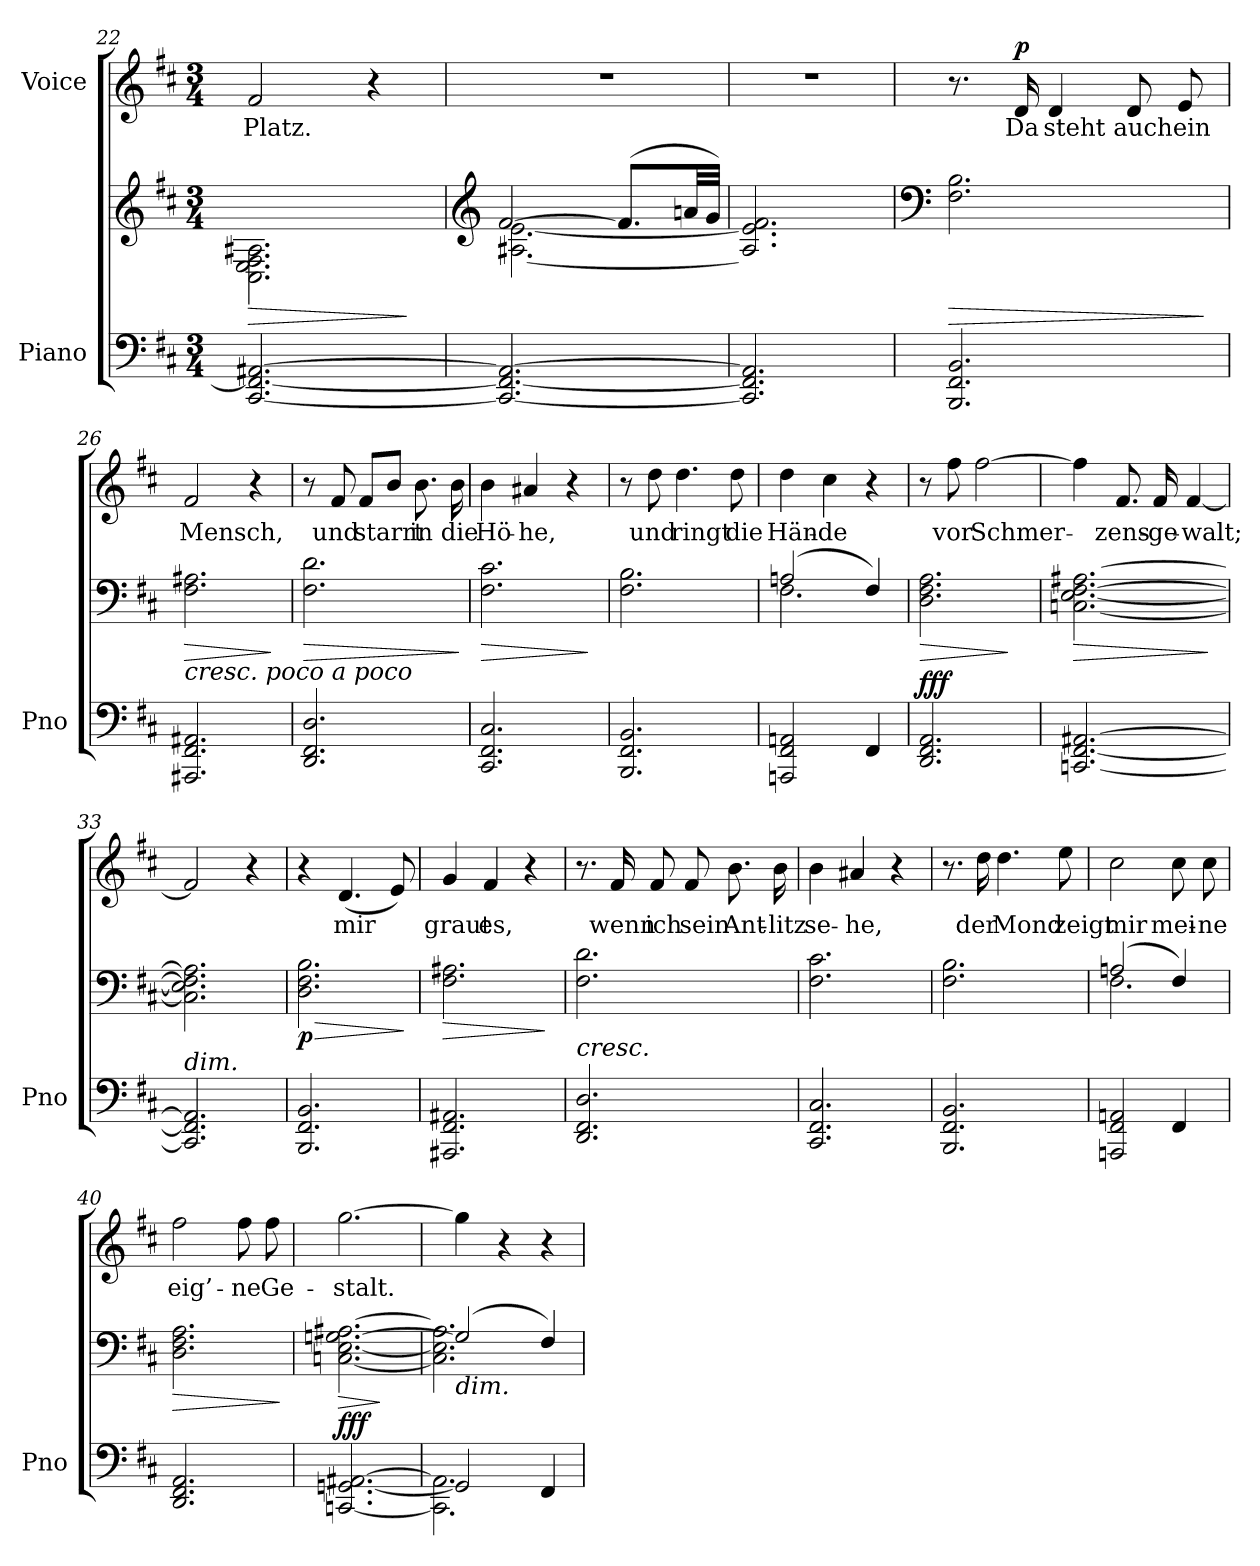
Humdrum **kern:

**kern	**kern	**dynam	**kern	**text	**dynam
*part2	*part2	*part2	*part1	*part1	*part1
*staff3	*staff2	*staff2/3	*staff1	*staff1	*staff1
*I"Piano	*	*	*I"Voice	*	*
*I'Pno	*	*	*	*	*
!!LO:LB:g=z
*clefF4	*clefG2	*	*clefG2	*	*
*k[f#c#]	*k[f#c#]	*	*k[f#c#]	*	*
*M3/4	*M3/4	*	*M3/4	*	*
=22	=22	=22	=22	=22	=22
!	!	!LO:HP:b	!	!LO:LY:b	!
[2.CC#/ 2.FF#/_ [2.AA#X/	2.C#\ 2.E\ 2.F#\ 2.A#X\	>	2f#/	Platz.	.
.	.	.	4r	.	.
.	.	]	.	.	.
=23	=23	=23	=23	=23	=23
*	*clefG2	*	*	*	*
*	*^	*	*	*	*
2.CC#/_ 2.FF#/_ 2.AA#/_	[2f#/	[2.A#X\ [2.e\	.	2.r	.	.
.	(>8.f#/L]	.	.	.	.	.
.	32an/LL	.	.	.	.	.
.	32g/JJJ)	.	.	.	.	.
=24	=24	=24	=24	=24	=24	=24
2.CC#/] 2.FF#/] 2.AA#/]	2.ryy	2.A#/] 2.e/] 2.f#/	.	2.r	.	.
*	*v	*v	*	*	*	*
=25	=25	=25	=25	=25	=25
*	*clefF4	*	*	*	*
*	*^	*	*	*	*
!	!	!	!LO:HP:b	!	!	!
*	*v	*v	*	*	*	*
2.BBB/ 2.FF#/ 2.BB/	2.F#\ 2.B\	>	8.r	.	.
!	!	!	!	!LO:LY:b	!LO:DY:b
.	.	.	16d/	Da	p
!	!	!	!	!LO:LY:b	!
.	.	.	4d/	steht	.
!	!	!	!	!LO:LY:b	!
.	.	.	8d/	auch	.
!	!	!	!	!LO:LY:b	!
.	.	.	8e/	ein	.
.	.	]	.	.	.
=26	=26	=26	=26	=26	=26
!LO:TX:a:i:t=cresc. poco a poco	!	!	!	!	!
!	!	!LO:HP:b	!	!LO:LY:b	!
2.AAA#X/ 2.FF#/ 2.AA#X/	2.F#\ 2.A#X\	>	2f#/	Mensch,	.
.	.	.	4r	.	.
.	.	]	.	.	.
=27	=27	=27	=27	=27	=27
!	!	!LO:HP:b	!	!	!
2.DD/ 2.FF#/ 2.D/	2.F#\ 2.d\	>	8r	.	.
!	!	!	!	!LO:LY:b	!
.	.	.	8f#/	und	.
!	!	!	!	!LO:LY:b	!
.	.	.	8f#/L	starrt	.
.	.	.	8b/J	.	.
!	!	!	!	!LO:LY:b	!
.	.	.	8.b\	in	.
!	!	!	!	!LO:LY:b	!
.	.	.	16b\	die	.
.	.	]	.	.	.
=28	=28	=28	=28	=28	=28
!	!	!LO:HP:b	!	!LO:LY:b	!
2.CC#/ 2.FF#/ 2.C#/	2.F#\ 2.c#\	>	4b\	Hö-	.
!	!	!	!	!LO:LY:b	!
.	.	.	4a#X/	-he,	.
.	.	.	4r	.	.
.	.	]	.	.	.
!!LO:PB:g=z
=29	=29	=29	=29	=29	=29
2.BBB/ 2.FF#/ 2.BB/	2.F#\ 2.B\	.	8r	.	.
!	!	!	!	!LO:LY:b	!
.	.	.	8dd\	und	.
!	!	!	!	!LO:LY:b	!
.	.	.	4.dd\	ringt	.
!	!	!	!	!LO:LY:b	!
.	.	.	8dd\	die	.
=30	=30	=30	=30	=30	=30
*	*^	*	*	*	*
!	!	!	!	!	!LO:LY:b	!
2AAAn/ 2FF#/ 2AAn/	(>2An/	2.F#\	.	4dd\	Hän-	.
!	!	!	!	!	!LO:LY:b	!
.	.	.	.	4cc#\	-de	.
4FF#/	4F#/)	.	.	4r	.	.
*	*v	*v	*	*	*	*
=31	=31	=31	=31	=31	=31
!	!	!LO:HP:b	!	!	!
!	!	!LO:DY:n=1:a=2	!	!	!
2.DD/ 2.FF#/ 2.AA/	2.D\ 2.F#\ 2.A\	> fff	8r	.	.
!	!	!	!	!LO:LY:b	!
.	.	.	8ff#\	vor	.
!	!	!	!	!LO:LY:b	!
.	.	.	[2ff#\	Schmer-	.
.	.	]	.	.	.
=32	=32	=32	=32	=32	=32
!	!	!LO:HP:b	!	!	!
!	!	!LO:DY:n=1:a=2	!	!	!
!	!	!LO:DY:n=2:a=2	!	!	!
[2.CCn/ [2.FF#/ [2.AA#X/	[2.Cn\ [2.E\ [2.F#\ [2.A#X\	> ff other-dynamics	4ff#\]	.	.
!	!	!	!	!LO:LY:b	!
.	.	.	8.f#/	zens-	.
!	!	!	!	!LO:LY:b	!
.	.	.	16f#/	-ge-	.
!	!	!	!	!LO:LY:b	!
.	.	.	[4f#/	-walt;	.
.	.	]	.	.	.
=33	=33	=33	=33	=33	=33
!LO:TX:a:i:t=dim.	!	!	!	!	!
2.CC/] 2.FF#/] 2.AA#/]	2.C\] 2.E\] 2.F#\] 2.A#\]	.	2f#/]	.	.
.	.	.	4r	.	.
=34	=34	=34	=34	=34	=34
!	!	!LO:HP:b	!	!	!
!	!	!LO:DY:n=1:b	!	!	!
2.BBB/ 2.FF#/ 2.BB/	2.D\ 2.F#\ 2.B\	> p	4r	.	.
!	!	!	!	!LO:LY:b	!
.	.	.	(<4.d/	mir	.
.	.	.	8e/)	.	.
.	.	]	.	.	.
=35	=35	=35	=35	=35	=35
!	!	!LO:HP:b	!	!LO:LY:b	!
2.AAA#X/ 2.FF#/ 2.AA#X/	2.F#\ 2.A#X\	>	4g/	graut	.
!	!	!	!	!LO:LY:b	!
.	.	.	4f#/	es,	.
.	.	.	4r	.	.
.	.	]	.	.	.
!!LO:LB:g=z
=36	=36	=36	=36	=36	=36
!LO:TX:a:i:t=cresc.	!	!	!	!	!
2.DD/ 2.FF#/ 2.D/	2.F#\ 2.d\	.	8.r	.	.
!	!	!	!	!LO:LY:b	!
.	.	.	16f#/	wenn	.
!	!	!	!	!LO:LY:b	!
.	.	.	8f#/	ich	.
!	!	!	!	!LO:LY:b	!
.	.	.	8f#/	sein	.
!	!	!	!	!LO:LY:b	!
.	.	.	8.b\	Ant-	.
!	!	!	!	!LO:LY:b	!
.	.	.	16b\	-litz	.
=37	=37	=37	=37	=37	=37
!	!	!	!	!LO:LY:b	!
2.CC#/ 2.FF#/ 2.C#/	2.F#\ 2.c#\	.	4b\	se-	.
!	!	!	!	!LO:LY:b	!
.	.	.	4a#X/	-he,	.
.	.	.	4r	.	.
=38	=38	=38	=38	=38	=38
2.BBB/ 2.FF#/ 2.BB/	2.F#\ 2.B\	.	8.r	.	.
!	!	!	!	!LO:LY:b	!
.	.	.	16dd\	der	.
!	!	!	!	!LO:LY:b	!
.	.	.	4.dd\	Mond	.
!	!	!	!	!LO:LY:b	!
.	.	.	8ee\	zeigt	.
=39	=39	=39	=39	=39	=39
*	*^	*	*	*	*
!	!	!	!	!	!LO:LY:b	!
2AAAn/ 2FF#/ 2AAn/	(>2An/	2.F#\	.	2cc#\	mir	.
!	!	!	!	!	!LO:LY:b	!
4FF#/	4F#/)	.	.	8cc#\	mei-	.
!	!	!	!	!	!LO:LY:b	!
.	.	.	.	8cc#\	-ne	.
*	*v	*v	*	*	*	*
=40	=40	=40	=40	=40	=40
!	!	!LO:HP:b	!	!LO:LY:b	!
!	!	!LO:DY:n=1:a=2	!	!	!
!	!	!LO:DY:n=2:a=2	!	!	!
2.DD/ 2.FF#/ 2.AA/	2.D\ 2.F#\ 2.A\	> ff other-dynamics	2ff#\	eig’-	.
!	!	!	!	!LO:LY:b	!
.	.	.	8ff#\	-ne	.
!	!	!	!	!LO:LY:b	!
.	.	.	8ff#\	Ge-	.
.	.	]	.	.	.
=41	=41	=41	=41	=41	=41
!	!	!LO:HP:b	!	!LO:LY:b	!
!	!	!LO:DY:n=1:a=2	!	!	!
[2.CCn/ [2.GGn/ [2.AA#X/	[2.Cn\ [2.E\ [2.Gn\ [2.A#X\	> fff	[2.gg\	-stalt.	.
.	.	]	.	.	.
!!LO:LB:g=z
=42	=42	=42	=42	=42	=42
*^	*^	*	*	*	*
!	!	!LO:TX:b:i:t=dim.	!	!	!	!	!
2GG/]	2.CC\] 2.AA#\]	(>2G/]	2.C\] 2.E\] 2.A#\]	.	4gg\]	.	.
.	.	.	.	.	4r	.	.
4FF#/	.	4F#/)	.	.	4r	.	.
*v	*v	*	*	*	*	*	*
*	*v	*v	*	*	*	*
=	=	=	=	=	=
*-	*-	*-	*-	*-	*-
